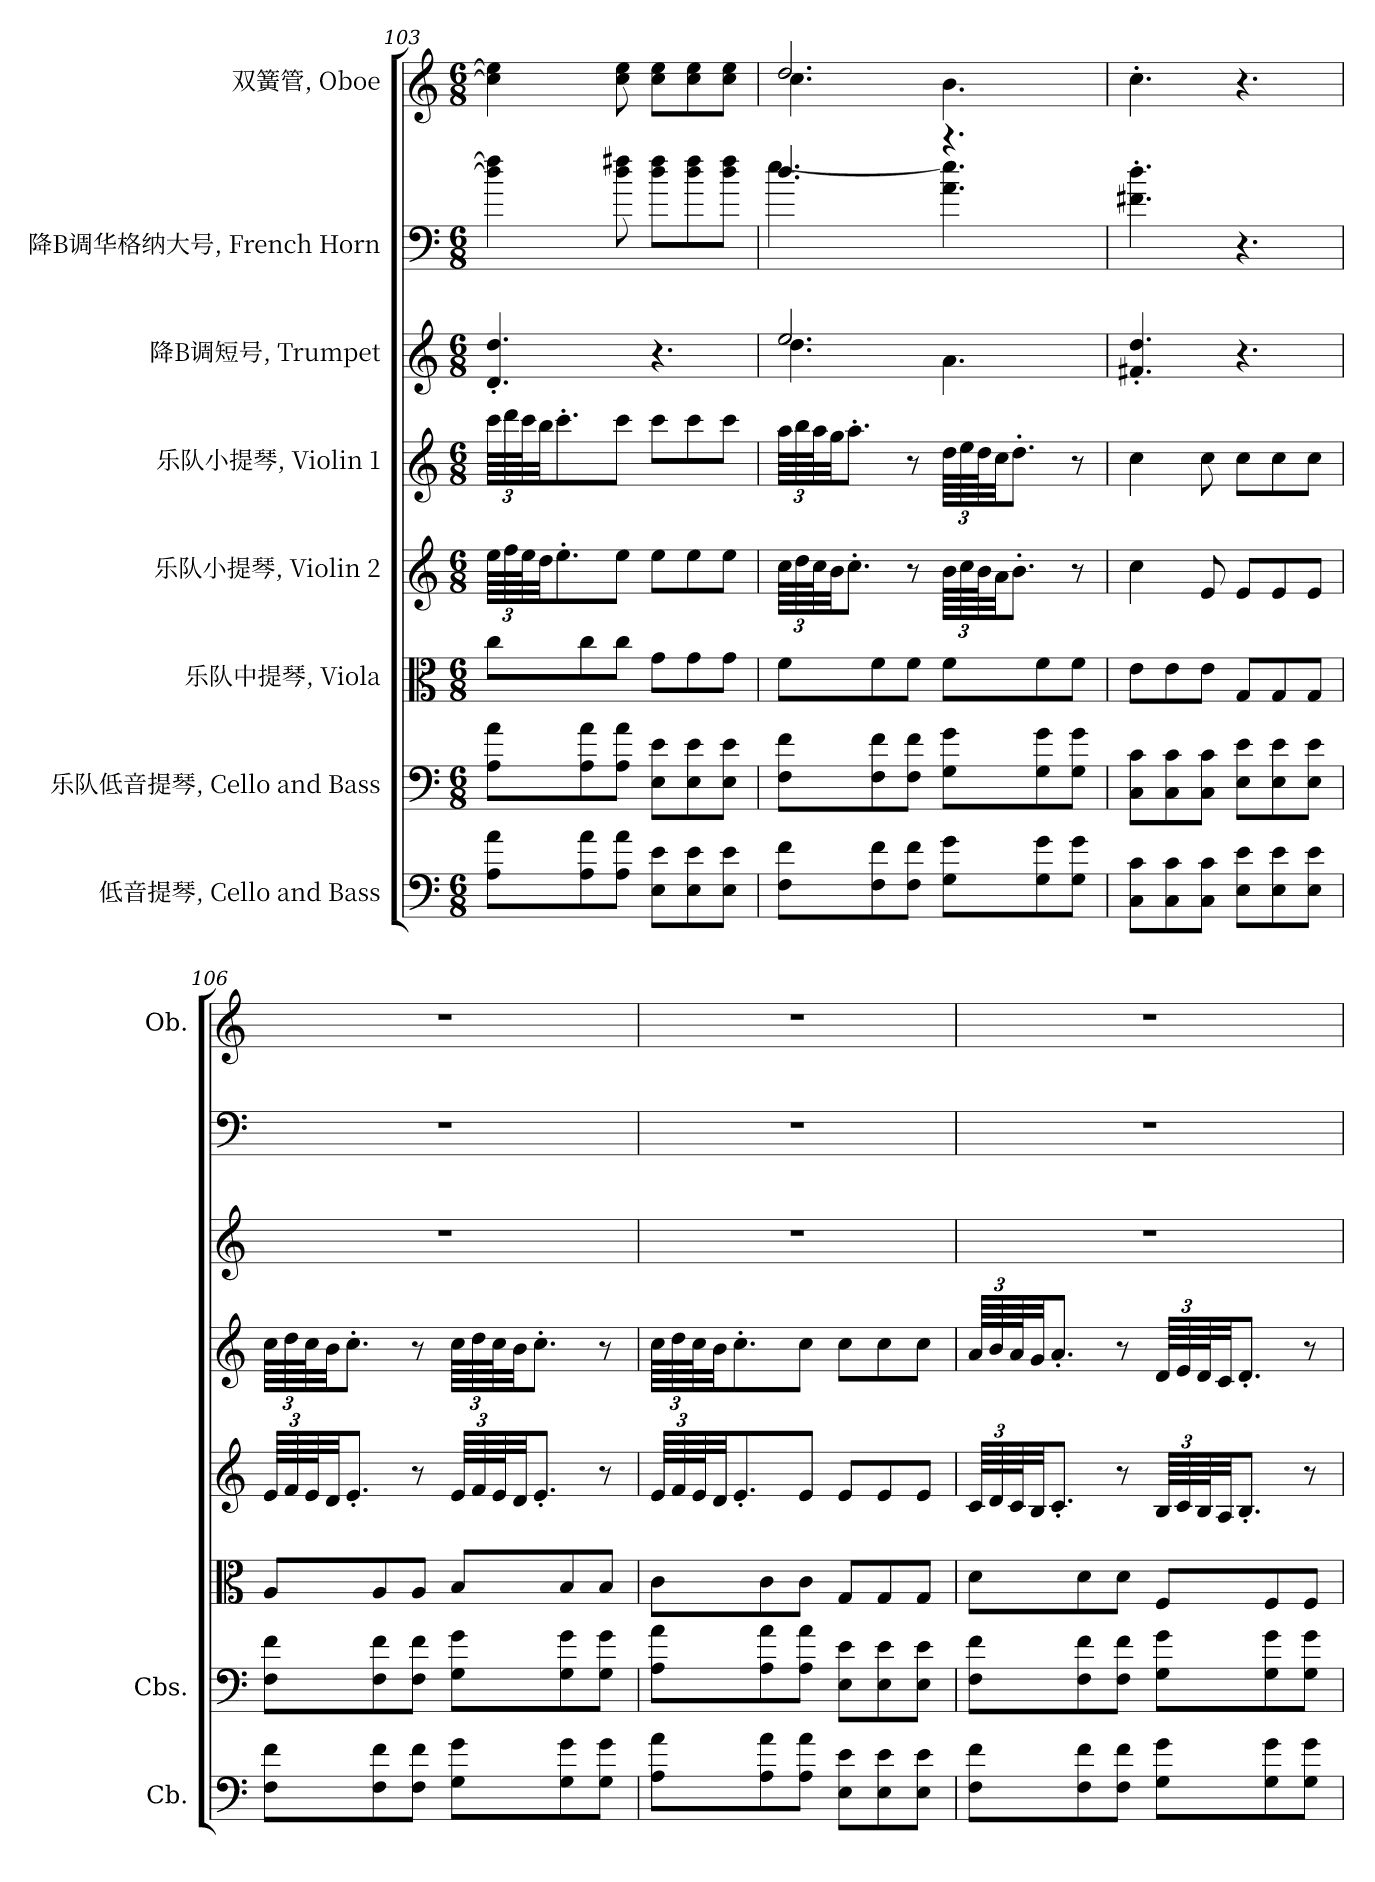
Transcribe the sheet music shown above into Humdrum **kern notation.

**kern	**kern	**kern	**kern	**kern	**kern	**kern	**kern
*part8	*part7	*part6	*part5	*part4	*part3	*part2	*part1
*staff8	*staff7	*staff6	*staff5	*staff4	*staff3	*staff2	*staff1
*I"低音提琴, Cello and Bass	*I"乐队低音提琴, Cello and Bass	*I"乐队中提琴, Viola	*I"乐队小提琴, Violin 2	*I"乐队小提琴, Violin 1	*I"降B调短号, Trumpet	*I"降B调华格纳大号, French Horn	*I"双簧管, Oboe
*I'Cb.	*I'Cbs.	*	*	*	*	*	*I'Ob.
*clefF4	*clefF4	*clefC3	*clefG2	*clefG2	*clefG2	*clefF4	*clefG2
*ITrd7c12	*ITrd7c12	*	*	*	*ITrd1c2	*ITrd1c2	*
*k[]	*k[]	*k[]	*k[]	*k[]	*k[b-e-]	*k[b-e-]	*k[]
*M6/8	*M6/8	*M6/8	*M6/8	*M6/8	*M6/8	*M6/8	*M6/8
*	*	*	*Xbrackettup	*Xbrackettup	*	*	*
=103	=103	=103	=103	=103	=103	=103	=103
8AA\ 8A\L	8AA\ 8A\L	8cc\L	96ee\LLLL	96ccc\LLLL	4.c/' 4.cc/'	4cc\] 4ee\]	4cc\] 4ee\]
.	.	.	96ff\	96ddd\	.	.	.
.	.	.	96ee\J	96ccc\J	.	.	.
.	.	.	32dd\JJ	32bb\JJ	.	.	.
.	.	.	8.ee'\	8.ccc'\	.	.	.
8AA\ 8A\	8AA\ 8A\	8cc\	.	.	.	.	.
8AA\ 8A\J	8AA\ 8A\J	8cc\J	8ee\J	8ccc\J	.	8cc\ 8een\	8cc\ 8ee\
8EE\ 8E\L	8EE\ 8E\L	8g\L	8ee\L	8ccc\L	4.r	8cc\ 8ee\L	8cc\ 8ee\L
8EE\ 8E\	8EE\ 8E\	8g\	8ee\	8ccc\	.	8cc\ 8ee\	8cc\ 8ee\
8EE\ 8E\J	8EE\ 8E\J	8g\J	8ee\J	8ccc\J	.	8cc\ 8ee\J	8cc\ 8ee\J
!!LO:PB:g=z
=104	=104	=104	=104	=104	=104	=104	=104
*	*	*	*	*	*^	*^	*^
8FF\ 8F\L	8FF\ 8F\L	8f\L	96cc\LLLL	96aa\LLLL	2.dd/	4.cc\	4.cc/	[4.dd\	2.dd/	4.cc\
.	.	.	96dd\	96bb\	.	.	.	.	.	.
.	.	.	96cc\J	96aa\J	.	.	.	.	.	.
.	.	.	32b\JJ	32gg\JJ	.	.	.	.	.	.
.	.	.	8.cc'\J	8.aa'\J	.	.	.	.	.	.
8FF\ 8F\	8FF\ 8F\	8f\	.	.	.	.	.	.	.	.
8FF\ 8F\J	8FF\ 8F\J	8f\J	8r	8r	.	.	.	.	.	.
8GG\ 8G\L	8GG\ 8G\L	8f\L	96b\LLLL	96dd\LLLL	.	4.g\	4.r	4.g\ 4.dd\]	.	4.b\
.	.	.	96cc\	96ee\	.	.	.	.	.	.
.	.	.	96b\J	96dd\J	.	.	.	.	.	.
.	.	.	32a\JJ	32cc\JJ	.	.	.	.	.	.
.	.	.	8.b'\J	8.dd'\J	.	.	.	.	.	.
8GG\ 8G\	8GG\ 8G\	8f\	.	.	.	.	.	.	.	.
8GG\ 8G\J	8GG\ 8G\J	8f\J	8r	8r	.	.	.	.	.	.
*	*	*	*	*	*v	*v	*	*	*v	*v
*	*	*	*	*	*	*v	*v	*
=105	=105	=105	=105	=105	=105	=105	=105
8CC\ 8C\L	8CC\ 8C\L	8e\L	4cc\	4cc\	4.en/' 4.cc/'	4.en\' 4.cc\'	4.cc'\
8CC\ 8C\	8CC\ 8C\	8e\	.	.	.	.	.
8CC\ 8C\J	8CC\ 8C\J	8e\J	8e/	8cc\	.	.	.
8EE\ 8E\L	8EE\ 8E\L	8G/L	8e/L	8cc\L	4.r	4.r	4.r
8EE\ 8E\	8EE\ 8E\	8G/	8e/	8cc\	.	.	.
8EE\ 8E\J	8EE\ 8E\J	8G/J	8e/J	8cc\J	.	.	.
=106	=106	=106	=106	=106	=106	=106	=106
8FF\ 8F\L	8FF\ 8F\L	8A/L	96e/LLLL	96cc\LLLL	2.r	2.r	2.r
.	.	.	96f/	96dd\	.	.	.
.	.	.	96e/J	96cc\J	.	.	.
.	.	.	32d/JJ	32b\JJ	.	.	.
.	.	.	8.e'/J	8.cc'\J	.	.	.
8FF\ 8F\	8FF\ 8F\	8A/	.	.	.	.	.
8FF\ 8F\J	8FF\ 8F\J	8A/J	8r	8r	.	.	.
8GG\ 8G\L	8GG\ 8G\L	8B/L	96e/LLLL	96cc\LLLL	.	.	.
.	.	.	96f/	96dd\	.	.	.
.	.	.	96e/J	96cc\J	.	.	.
.	.	.	32d/JJ	32b\JJ	.	.	.
.	.	.	8.e'/J	8.cc'\J	.	.	.
8GG\ 8G\	8GG\ 8G\	8B/	.	.	.	.	.
8GG\ 8G\J	8GG\ 8G\J	8B/J	8r	8r	.	.	.
!!LO:PB:g=z
=107	=107	=107	=107	=107	=107	=107	=107
8AA\ 8A\L	8AA\ 8A\L	8c\L	96e/LLLL	96cc\LLLL	2.r	2.r	2.r
.	.	.	96f/	96dd\	.	.	.
.	.	.	96e/J	96cc\J	.	.	.
.	.	.	32d/JJ	32b\JJ	.	.	.
.	.	.	8.e'/	8.cc'\	.	.	.
8AA\ 8A\	8AA\ 8A\	8c\	.	.	.	.	.
8AA\ 8A\J	8AA\ 8A\J	8c\J	8e/J	8cc\J	.	.	.
8EE\ 8E\L	8EE\ 8E\L	8G/L	8e/L	8cc\L	.	.	.
8EE\ 8E\	8EE\ 8E\	8G/	8e/	8cc\	.	.	.
8EE\ 8E\J	8EE\ 8E\J	8G/J	8e/J	8cc\J	.	.	.
=108	=108	=108	=108	=108	=108	=108	=108
8FF\ 8F\L	8FF\ 8F\L	8d\L	96c/LLLL	96a/LLLL	2.r	2.r	2.r
.	.	.	96d/	96b/	.	.	.
.	.	.	96c/J	96a/J	.	.	.
.	.	.	32B/JJ	32g/JJ	.	.	.
.	.	.	8.c'/J	8.a'/J	.	.	.
8FF\ 8F\	8FF\ 8F\	8d\	.	.	.	.	.
8FF\ 8F\J	8FF\ 8F\J	8d\J	8r	8r	.	.	.
8GG\ 8G\L	8GG\ 8G\L	8F/L	96B/LLLL	96d/LLLL	.	.	.
.	.	.	96c/	96e/	.	.	.
.	.	.	96B/J	96d/J	.	.	.
.	.	.	32A/JJ	32c/JJ	.	.	.
.	.	.	8.B'/J	8.d'/J	.	.	.
8GG\ 8G\	8GG\ 8G\	8F/	.	.	.	.	.
8GG\ 8G\J	8GG\ 8G\J	8F/J	8r	8r	.	.	.
=	=	=	=	=	=	=	=
*-	*-	*-	*-	*-	*-	*-	*-
